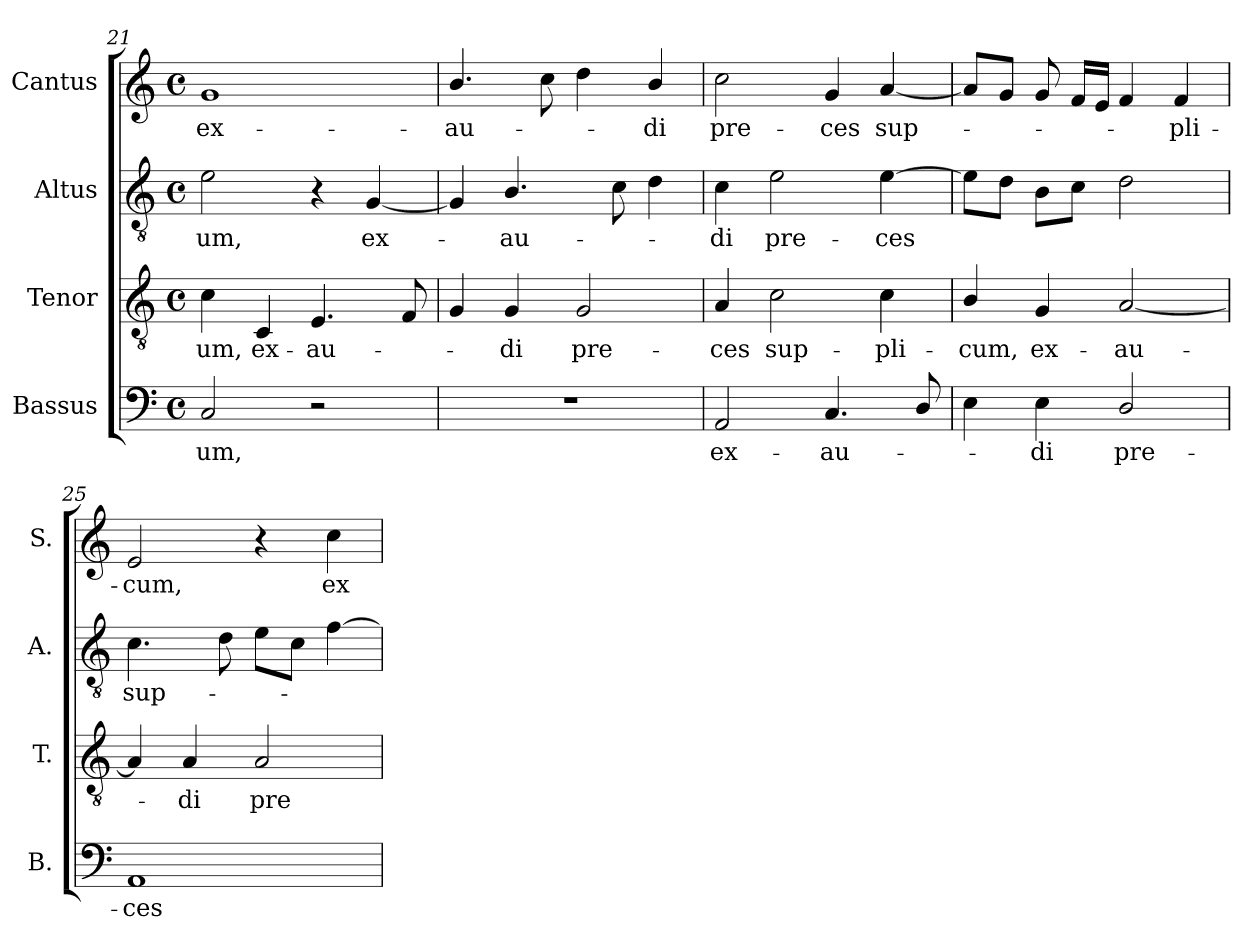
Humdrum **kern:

**kern	**text	**kern	**text	**kern	**text	**kern	**text
*part4	*part4	*part3	*part3	*part2	*part2	*part1	*part1
*staff4	*staff4	*staff3	*staff3	*staff2	*staff2	*staff1	*staff1
*I"Bassus	*	*I"Tenor	*	*I"Altus	*	*I"Cantus	*
*I'B.	*	*I'T.	*	*I'A.	*	*I'S.	*
*clefF4	*	*clefGv2	*	*clefGv2	*	*clefG2	*
*	*	*ITrd7c12	*	*ITrd7c12	*	*	*
*k[]	*	*k[]	*	*k[]	*	*k[]	*
*C:	*	*C:	*	*C:	*	*C:	*
*M4/4	*	*M4/4	*	*M4/4	*	*M4/4	*
*met(c)	*	*met(c)	*	*met(c)	*	*met(c)	*
=21	=21	=21	=21	=21	=21	=21	=21
!	!LO:LY:b:color=#000000	!	!	!	!	!	!
!	!	!	!LO:LY:b:color=#000000	!	!	!	!
!	!	!	!	!	!LO:LY:b:color=#000000	!	!
!	!	!	!	!	!	!	!LO:LY:b:color=#000000
2Ci/	-um,	4Ci\	-um,	2Ei\	-um,	1gi	ex-
!	!	!	!LO:LY:b:color=#000000	!	!	!	!
.	.	4CCi/	ex-	.	.	.	.
!	!	!	!LO:LY:b:color=#000000	!	!	!	!
2r	.	4.EEi/	-au-	4r	.	.	.
!	!	!	!	!	!LO:LY:b:color=#000000	!	!
.	.	.	.	[4GGi/	ex-	.	.
.	.	8FFi/	.	.	.	.	.
=22	=22	=22	=22	=22	=22	=22	=22
!	!	!	!	!	!	!	!LO:LY:b:color=#000000
1r	.	4GGi/	.	4GGi/]	.	4.bi/	-au-
!	!	!	!LO:LY:b:color=#000000	!	!	!	!
!	!	!	!	!	!LO:LY:b:color=#000000	!	!
.	.	4GGi/	-di	4.BBi/	-au-	.	.
.	.	.	.	.	.	8cci\	.
!	!	!	!LO:LY:b:color=#000000	!	!	!	!
.	.	2GGi/	pre-	.	.	4ddi\	.
.	.	.	.	8Ci\	.	.	.
!	!	!	!	!	!	!	!LO:LY:b:color=#000000
.	.	.	.	4Di\	.	4bi/	-di
=23	=23	=23	=23	=23	=23	=23	=23
!	!LO:LY:b:color=#000000	!	!	!	!	!	!
!	!	!	!LO:LY:b:color=#000000	!	!	!	!
!	!	!	!	!	!LO:LY:b:color=#000000	!	!
!	!	!	!	!	!	!	!LO:LY:b:color=#000000
2AAi/	ex-	4AAi/	-ces	4Ci\	-di	2cci\	pre-
!	!	!	!LO:LY:b:color=#000000	!	!	!	!
!	!	!	!	!	!LO:LY:b:color=#000000	!	!
.	.	2Ci\	sup-	2Ei\	pre-	.	.
!	!LO:LY:b:color=#000000	!	!	!	!	!	!
!	!	!	!	!	!	!	!LO:LY:b:color=#000000
4.Ci/	-au-	.	.	.	.	4gi/	-ces
!	!	!	!LO:LY:b:color=#000000	!	!	!	!
!	!	!	!	!	!LO:LY:b:color=#000000	!	!
!	!	!	!	!	!	!	!LO:LY:b:color=#000000
.	.	4Ci\	-pli-	[4Ei\	-ces	[4ai/	sup-
8Di/	.	.	.	.	.	.	.
!!LO:LB:g=z
=24	=24	=24	=24	=24	=24	=24	=24
!	!	!	!LO:LY:b:color=#000000	!	!	!	!
4Ei\	.	4BBi/	-cum,	8Ei\L]	.	8ai/L]	.
.	.	.	.	8Di\J	.	8gi/J	.
!	!LO:LY:b:color=#000000	!	!	!	!	!	!
!	!	!	!LO:LY:b:color=#000000	!	!	!	!
4Ei\	-di	4GGi/	ex-	8BBi\L	.	8gi/	.
.	.	.	.	8Ci\J	.	16fi/LL	.
.	.	.	.	.	.	16ei/JJ	.
!	!LO:LY:b:color=#000000	!	!	!	!	!	!
!	!	!	!LO:LY:b:color=#000000	!	!	!	!
2Di/	pre-	[2AAi/	-au-	2Di\	.	4fi/	.
!	!	!	!	!	!	!	!LO:LY:b:color=#000000
.	.	.	.	.	.	4fi/	-pli-
=25	=25	=25	=25	=25	=25	=25	=25
!	!LO:LY:b:color=#000000	!	!	!	!	!	!
!	!	!	!	!	!LO:LY:b:color=#000000	!	!
!	!	!	!	!	!	!	!LO:LY:b:color=#000000
1AAi	-ces	4AAi/]	.	4.Ci\	sup-	2ei/	-cum,
!	!	!	!LO:LY:b:color=#000000	!	!	!	!
.	.	4AAi/	-di	.	.	.	.
.	.	.	.	8Di\	.	.	.
!	!	!	!LO:LY:b:color=#000000	!	!	!	!
.	.	2AAi/	pre-	8Ei\L	.	4r	.
.	.	.	.	8Ci\J	.	.	.
!	!	!	!	!	!	!	!LO:LY:b:color=#000000
.	.	.	.	[4Fi\	.	4cci\	ex-
=	=	=	=	=	=	=	=
*-	*-	*-	*-	*-	*-	*-	*-
